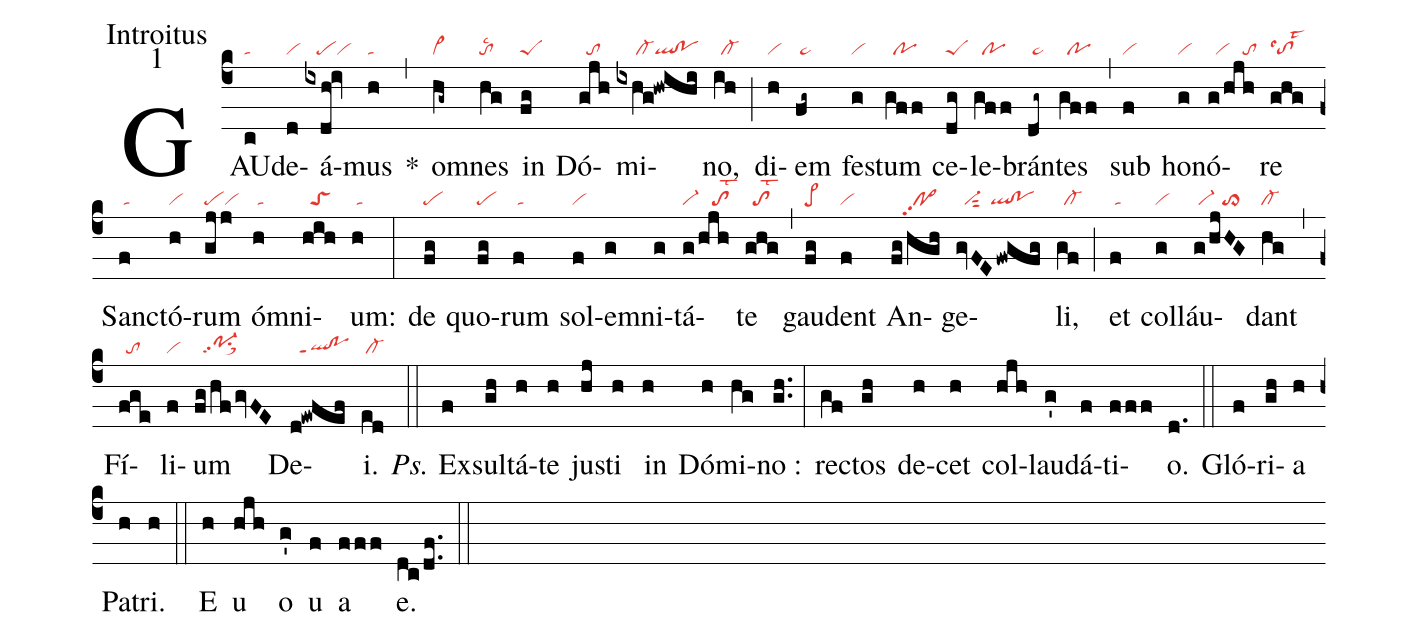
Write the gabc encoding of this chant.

office-part:Introitus;
mode:1;
nabc-lines:1;
%%
(c4) GAU(c|ta)de(d|vi)á(ixdh!iv|///pevi)mus(h|ta) *(,)
o(hg~|cl~)mnes(hg|tolsc2) in(fg|peS) Dó(gjh|//to)mi(ixhg!hwihi|/////cl-ql!po)no,(ih|//cl-) (;)
di(h|vi)em(fg~|/pe~) fe(g|vi)stum(gff|//po) ce(dg|peS)le(gff|//po)brán(dg~|/pe~)tes(gff|//po) (,)
sub(f|vi) ho(g|vi)<nlba>nó(g/hjh|//vi///to)</nlba>re(ghg|tolsc4lst3) San(f|/ta)ctó(h|vi)rum(gjj|pevi) óm(h|/ta)ni(hih|//toS)um:(h|/ta) (:)
de(fg|pe) quo(fg|pe)rum(f|/ta) sol(f|vi)em(g)ni(g)tá(g/hjh|vi-///tolst2)te(ghg|//tolst2) (,) gau(fg|pe>)dent(f|vi) An(fg/hgh|///po>pp2)ge(gvFEfwgfg|//vi-sut2//ql!po)li,(gf|//cl-) (;)
et(f|/ta) col(g|vi)<nlba>láu(g/hjHG|/vi-//to>)</nlba>dant(hg|cl-) (,) Fí(fge|//to)li(f|vi)um(fg/hfgvFE|//po-1pp2su1sux1) De(d!ewfef|//ql!poppt1)i.(ed|/cl-) (::)

<i>Ps.</i> Ex(f)sul(gh)tá(h)te(h) ju(hj)sti(h) in(h) Dó(h)mi(hg)no :(gh..) (:) re(gf)ctos(gh) de(h)cet(h) col(hjh)lau(g')dá(f)ti(fff)o.(d.) (::) Gló(f)ri(gh)a(h) Pa(h)tri.(h) (::) <eu>E(h) u(hjh) o(g') u(f) a(fff) e.</eu>(dc/df..) (::)
